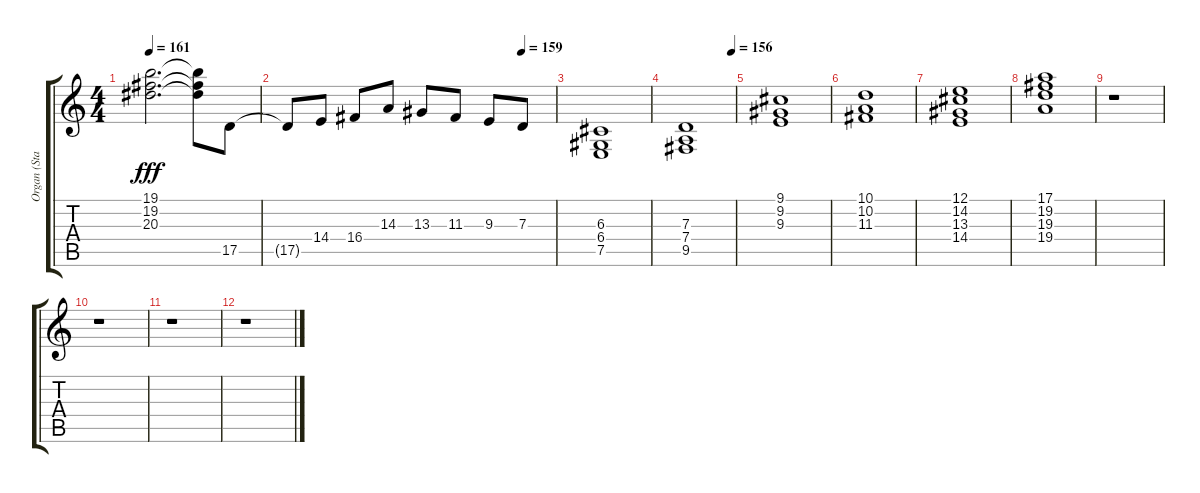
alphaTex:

\track ("Organ (Staff 1)" "Organ (Sta") {instrument drawbarorgan}
\staff {score tabs}
\tuning (E4 B3 G3 D3 A2 E2) {hide}
\ts (4 4)
\tempo 161
\clef g2
\ks c
(19.1{t} 19.2{t} 20.3{t}).2{d dy fff} (19.1{t} 19.2{t} 20.3{t}).8 17.5.8 |
\tempo (159 0.875)
17.5{t}.8 14.4.8 16.4.8 14.3.8 13.3.8 11.3.8 9.3.8 7.3.8 |
(6.3 6.4 7.5).1 |
\tempo (156 0.9375)
(7.3 7.4 9.5).1 |
(9.1 9.2 9.3).1 |
(10.1 10.2 11.3).1 |
(12.1 14.2 13.3 14.4).1 |
(17.1 19.2 19.3 19.4).1 |
r.1 |
r.1 |
r.1 |
r.1
